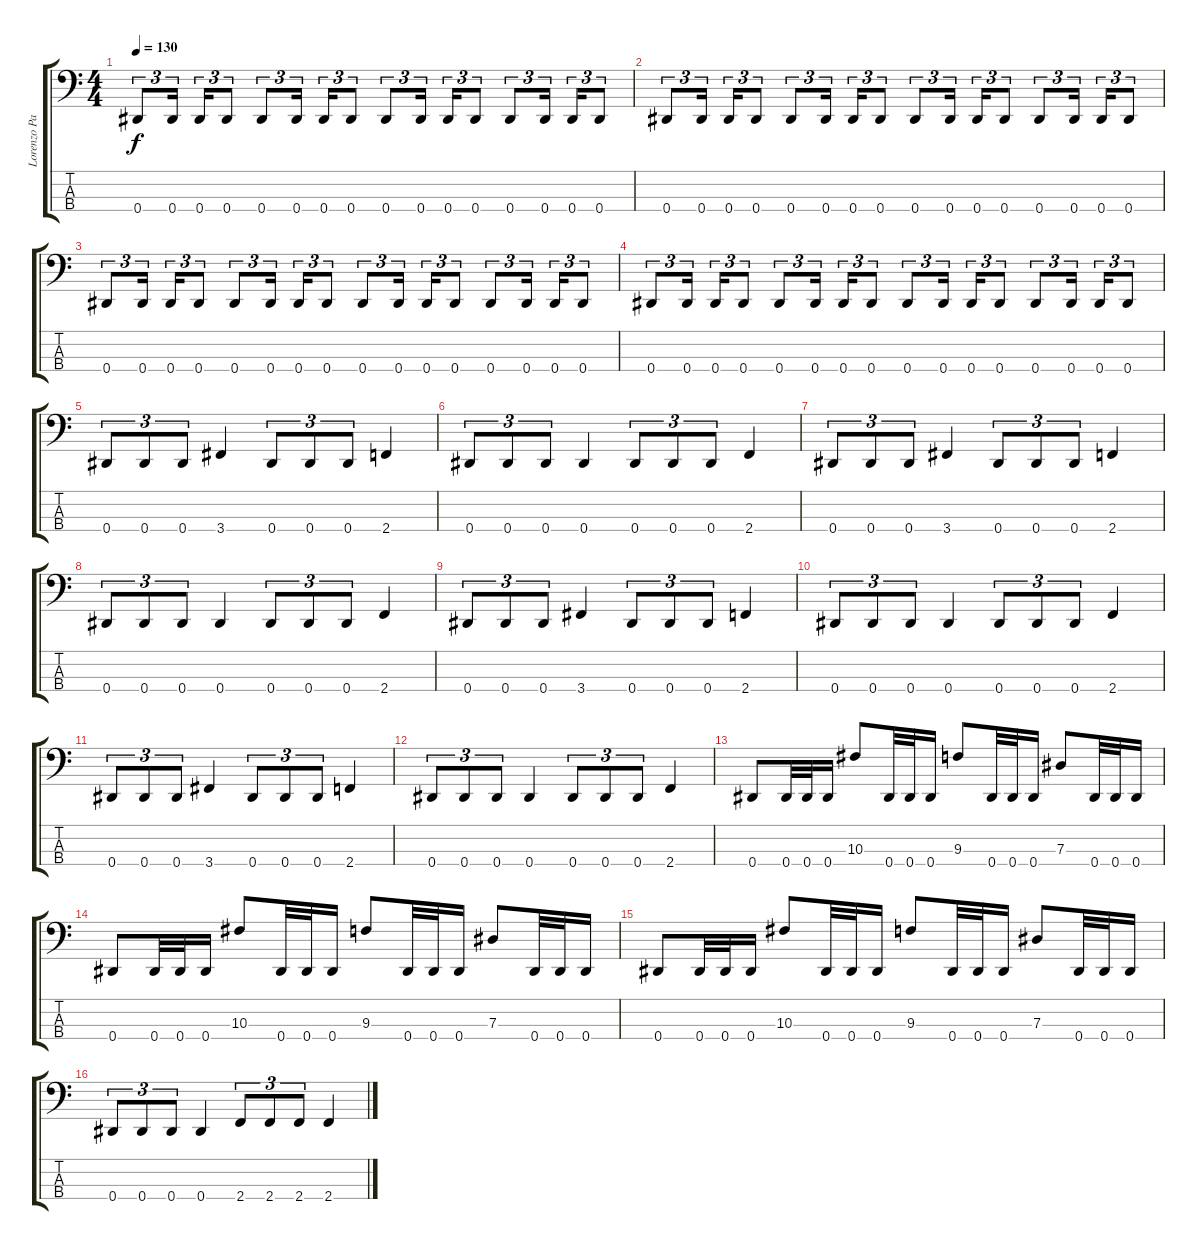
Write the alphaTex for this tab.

\track ("Lorenzo Partida" "Lorenzo Pa") {instrument electricbasspick}
\staff {score tabs}
\tuning (Gb2 Db2 Ab1 Eb1) {hide}
\ts (4 4)
\tempo 130
\clef f4
\ks c
0.4.8{tu (3 2) dy f} 0.4.16{tu (3 2)} 0.4.16{tu (3 2)} 0.4.8{tu (3 2)} 0.4.8{tu (3 2)} 0.4.16{tu (3 2)} 0.4.16{tu (3 2)} 0.4.8{tu (3 2)} 0.4.8{tu (3 2)} 0.4.16{tu (3 2)} 0.4.16{tu (3 2)} 0.4.8{tu (3 2)} 0.4.8{tu (3 2)} 0.4.16{tu (3 2)} 0.4.16{tu (3 2)} 0.4.8{tu (3 2)} |
0.4.8{tu (3 2)} 0.4.16{tu (3 2)} 0.4.16{tu (3 2)} 0.4.8{tu (3 2)} 0.4.8{tu (3 2)} 0.4.16{tu (3 2)} 0.4.16{tu (3 2)} 0.4.8{tu (3 2)} 0.4.8{tu (3 2)} 0.4.16{tu (3 2)} 0.4.16{tu (3 2)} 0.4.8{tu (3 2)} 0.4.8{tu (3 2)} 0.4.16{tu (3 2)} 0.4.16{tu (3 2)} 0.4.8{tu (3 2)} |
0.4.8{tu (3 2)} 0.4.16{tu (3 2)} 0.4.16{tu (3 2)} 0.4.8{tu (3 2)} 0.4.8{tu (3 2)} 0.4.16{tu (3 2)} 0.4.16{tu (3 2)} 0.4.8{tu (3 2)} 0.4.8{tu (3 2)} 0.4.16{tu (3 2)} 0.4.16{tu (3 2)} 0.4.8{tu (3 2)} 0.4.8{tu (3 2)} 0.4.16{tu (3 2)} 0.4.16{tu (3 2)} 0.4.8{tu (3 2)} |
0.4.8{tu (3 2)} 0.4.16{tu (3 2)} 0.4.16{tu (3 2)} 0.4.8{tu (3 2)} 0.4.8{tu (3 2)} 0.4.16{tu (3 2)} 0.4.16{tu (3 2)} 0.4.8{tu (3 2)} 0.4.8{tu (3 2)} 0.4.16{tu (3 2)} 0.4.16{tu (3 2)} 0.4.8{tu (3 2)} 0.4.8{tu (3 2)} 0.4.16{tu (3 2)} 0.4.16{tu (3 2)} 0.4.8{tu (3 2)} |
0.4.8{tu (3 2)} 0.4.8{tu (3 2)} 0.4.8{tu (3 2)} 3.4.4 0.4.8{tu (3 2)} 0.4.8{tu (3 2)} 0.4.8{tu (3 2)} 2.4.4 |
0.4.8{tu (3 2)} 0.4.8{tu (3 2)} 0.4.8{tu (3 2)} 0.4.4 0.4.8{tu (3 2)} 0.4.8{tu (3 2)} 0.4.8{tu (3 2)} 2.4.4 |
0.4.8{tu (3 2)} 0.4.8{tu (3 2)} 0.4.8{tu (3 2)} 3.4.4 0.4.8{tu (3 2)} 0.4.8{tu (3 2)} 0.4.8{tu (3 2)} 2.4.4 |
0.4.8{tu (3 2)} 0.4.8{tu (3 2)} 0.4.8{tu (3 2)} 0.4.4 0.4.8{tu (3 2)} 0.4.8{tu (3 2)} 0.4.8{tu (3 2)} 2.4.4 |
0.4.8{tu (3 2)} 0.4.8{tu (3 2)} 0.4.8{tu (3 2)} 3.4.4 0.4.8{tu (3 2)} 0.4.8{tu (3 2)} 0.4.8{tu (3 2)} 2.4.4 |
0.4.8{tu (3 2)} 0.4.8{tu (3 2)} 0.4.8{tu (3 2)} 0.4.4 0.4.8{tu (3 2)} 0.4.8{tu (3 2)} 0.4.8{tu (3 2)} 2.4.4 |
0.4.8{tu (3 2)} 0.4.8{tu (3 2)} 0.4.8{tu (3 2)} 3.4.4 0.4.8{tu (3 2)} 0.4.8{tu (3 2)} 0.4.8{tu (3 2)} 2.4.4 |
0.4.8{tu (3 2)} 0.4.8{tu (3 2)} 0.4.8{tu (3 2)} 0.4.4 0.4.8{tu (3 2)} 0.4.8{tu (3 2)} 0.4.8{tu (3 2)} 2.4.4 |
0.4.8 0.4.32 0.4.32 0.4.16 10.3.8 0.4.32 0.4.32 0.4.16 9.3.8 0.4.32 0.4.32 0.4.16 7.3.8 0.4.32 0.4.32 0.4.16 |
0.4.8 0.4.32 0.4.32 0.4.16 10.3.8 0.4.32 0.4.32 0.4.16 9.3.8 0.4.32 0.4.32 0.4.16 7.3.8 0.4.32 0.4.32 0.4.16 |
0.4.8 0.4.32 0.4.32 0.4.16 10.3.8 0.4.32 0.4.32 0.4.16 9.3.8 0.4.32 0.4.32 0.4.16 7.3.8 0.4.32 0.4.32 0.4.16 |
0.4.8{tu (3 2)} 0.4.8{tu (3 2)} 0.4.8{tu (3 2)} 0.4.4 2.4.8{tu (3 2)} 2.4.8{tu (3 2)} 2.4.8{tu (3 2)} 2.4.4
